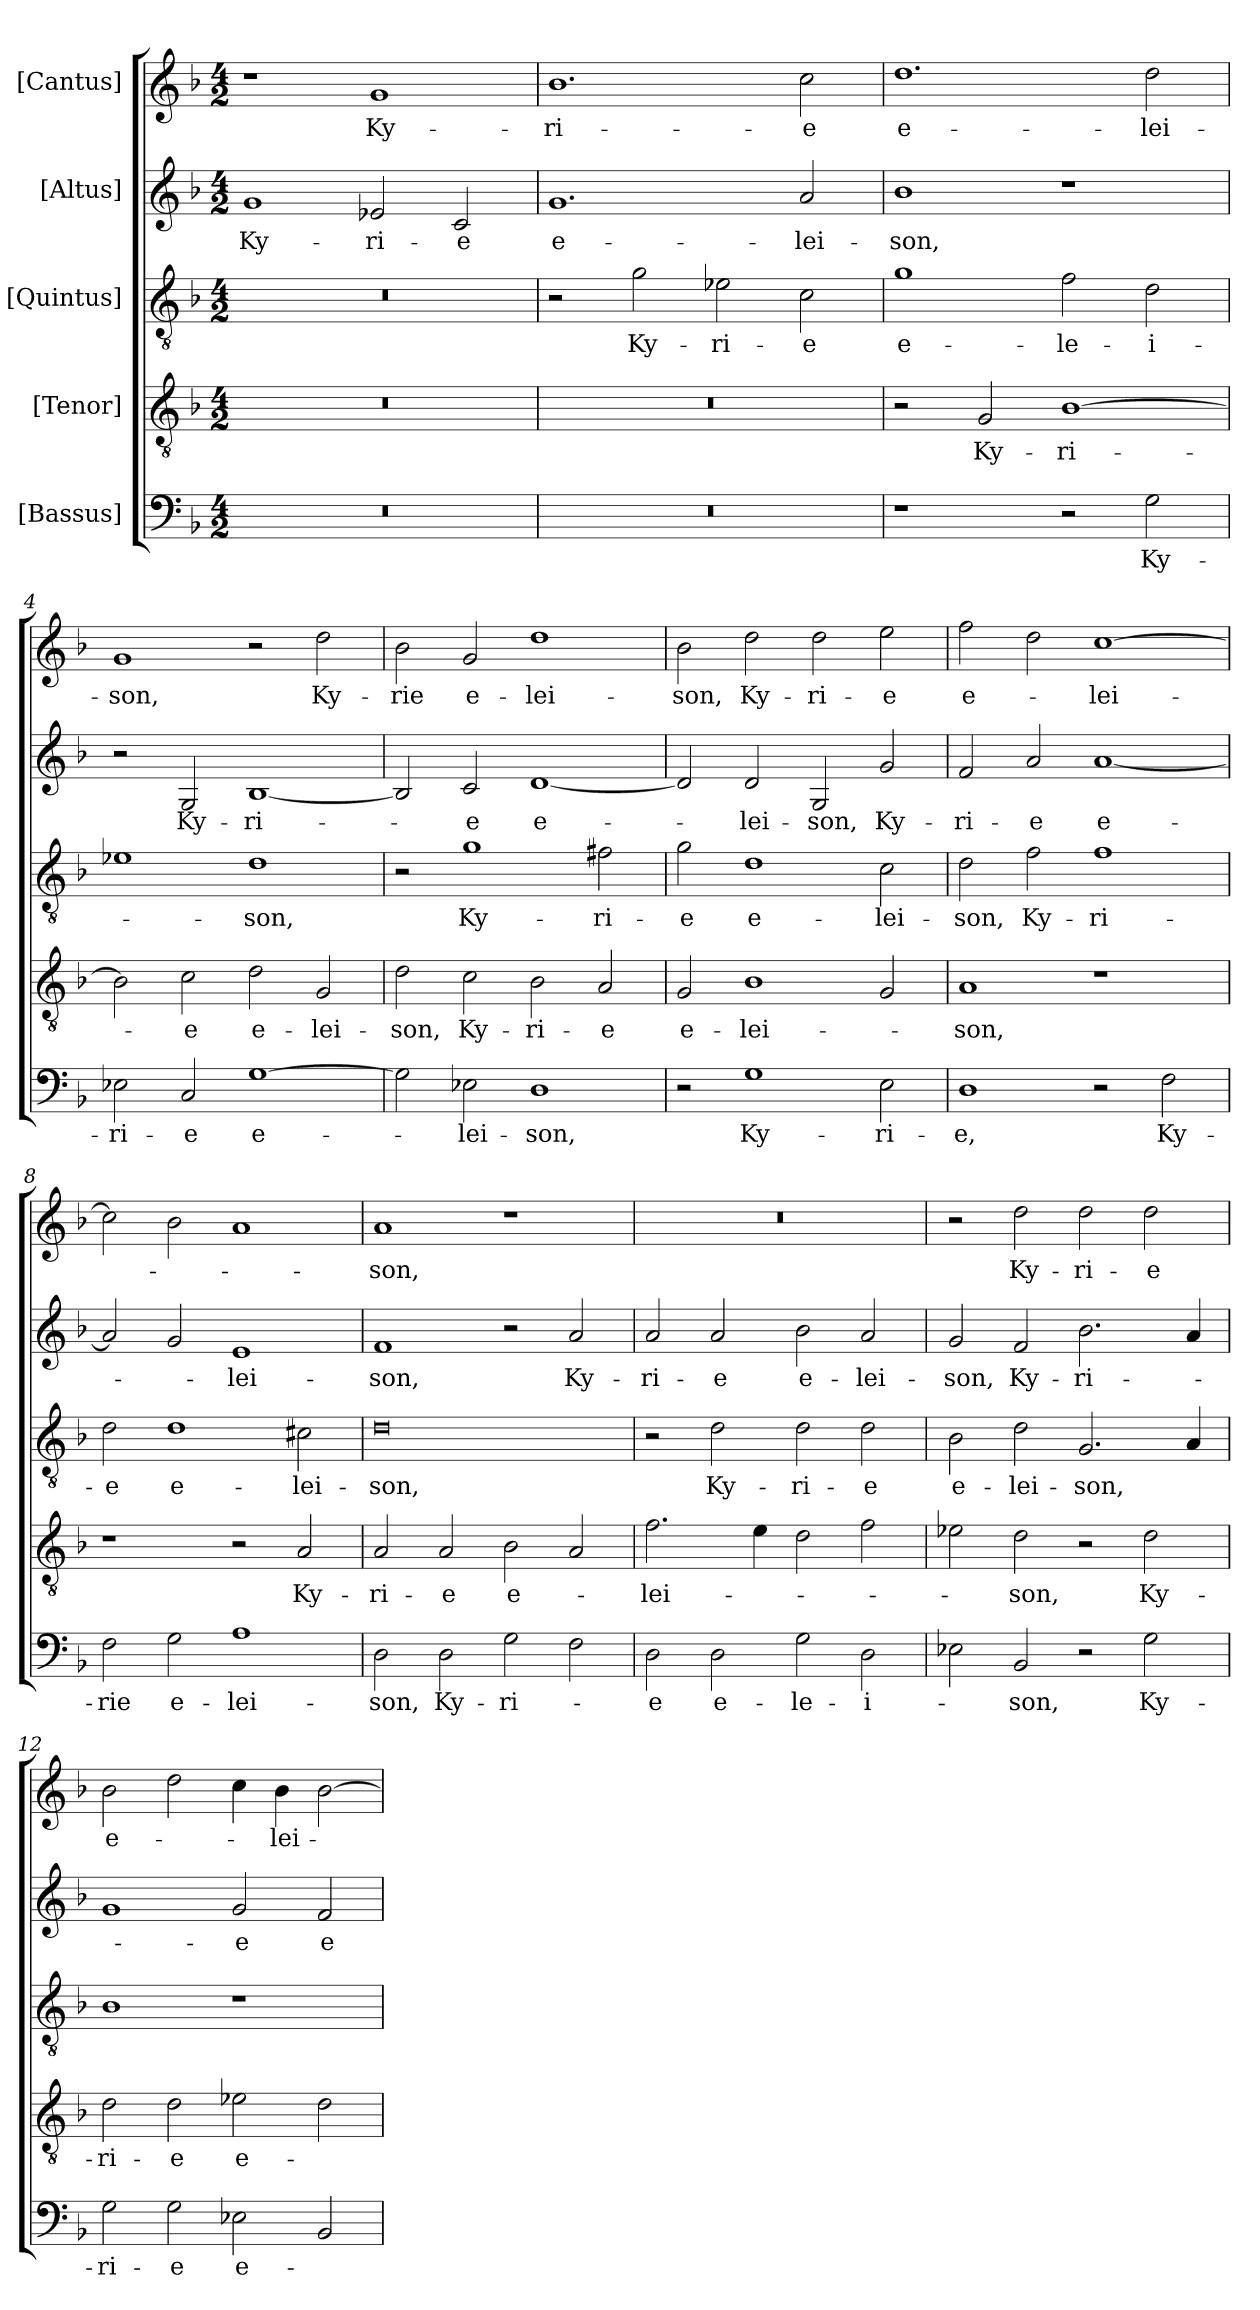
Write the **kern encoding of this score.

**kern	**text	**kern	**text	**kern	**text	**kern	**text	**kern	**text
*part5	*part5	*part4	*part4	*part3	*part3	*part2	*part2	*part1	*part1
*staff5	*staff5	*staff4	*staff4	*staff3	*staff3	*staff2	*staff2	*staff1	*staff1
*I"[Bassus]	*	*I"[Tenor]	*	*I"[Quintus]	*	*I"[Altus]	*	*I"[Cantus]	*
*clefF4	*	*clefGv2	*	*clefGv2	*	*clefG2	*	*clefG2	*
*k[b-]	*	*k[b-]	*	*k[b-]	*	*k[b-]	*	*k[b-]	*
*M4/2	*	*M4/2	*	*M4/2	*	*M4/2	*	*M4/2	*
=1	=1	=1	=1	=1	=1	=1	=1	=1	=1
0r	.	0r	.	0r	.	1g/	Ky-	1r	.
.	.	.	.	.	.	2e-X/	-ri-	1g/	Ky-
.	.	.	.	.	.	2c/	-e	.	.
=2	=2	=2	=2	=2	=2	=2	=2	=2	=2
0r	.	0r	.	2r	.	1.g/	e-	1.b-\	-ri-
.	.	.	.	2g\	Ky-	.	.	.	.
.	.	.	.	2e-X\	-ri-	.	.	.	.
.	.	.	.	2c\	-e	2a/	-lei-	2cc\	-e
=3	=3	=3	=3	=3	=3	=3	=3	=3	=3
1r	.	2r	.	1g\	e-	1b-\	-son,	1.dd\	e-
.	.	2G/	Ky-	.	.	.	.	.	.
2r	.	[1B-\	-ri-	2f\	-le-	1r	.	.	.
2G\	Ky-	.	.	2d\	-i-	.	.	2dd\	-lei-
=4	=4	=4	=4	=4	=4	=4	=4	=4	=4
2E-X\	-ri-	2B-\]	.	1e-X\	.	2r	.	1g/	-son,
2C/	-e	2c\	-e	.	.	2G/	Ky-	.	.
[1G\	e-	2d\	e-	1d\	-son,	[1B-/	-ri-	2r	.
.	.	2G/	-lei-	.	.	.	.	2dd\	Ky-
=5	=5	=5	=5	=5	=5	=5	=5	=5	=5
2G\]	.	2d\	-son,	2r	.	2B-/]	.	2b-\	-rie
2E-X\	-lei-	2c\	Ky-	1g\	Ky-	2c/	-e	2g/	e-
1D\	-son,	2B-\	-ri-	.	.	[1d/	e-	1dd\	-lei-
.	.	2A/	-e	2f#X\	-ri-	.	.	.	.
=6	=6	=6	=6	=6	=6	=6	=6	=6	=6
2r	.	2G/	e-	2g\	-e	2d/]	.	2b-\	-son,
1G\	Ky-	1B-\	-lei-	1d\	e-	2d/	-lei-	2dd\	Ky-
.	.	.	.	.	.	2G/	-son,	2dd\	-ri-
2E\	-ri-	2G/	.	2c\	-lei-	2g/	Ky-	2ee\	-e
=7	=7	=7	=7	=7	=7	=7	=7	=7	=7
1D\	-e,	1A/	-son,	2d\	-son,	2f/	-ri-	2ff\	e-
.	.	.	.	2f\	Ky-	2a/	-e	2dd\	.
2r	.	1r	.	1f\	-ri-	[1a/	e-	[1cc\	-lei-
2F\	Ky-	.	.	.	.	.	.	.	.
=8	=8	=8	=8	=8	=8	=8	=8	=8	=8
2F\	-rie	1r	.	2d\	-e	2a/]	.	2cc\]	.
2G\	e-	.	.	1d\	e-	2g/	.	2b-\	.
1A\	-lei-	2r	.	.	.	1e/	-lei-	1a/	.
.	.	2A/	Ky-	2c#X\	-lei-	.	.	.	.
=9	=9	=9	=9	=9	=9	=9	=9	=9	=9
2D\	-son,	2A/	-ri-	0d\	-son,	1f/	-son,	1a/	-son,
2D\	Ky-	2A/	-e	.	.	.	.	.	.
2G\	-ri-	2B-\	e-	.	.	2r	.	1r	.
2F\	.	2A/	.	.	.	2a/	Ky-	.	.
=10	=10	=10	=10	=10	=10	=10	=10	=10	=10
2D\	-e	2.f\	-lei-	2r	.	2a/	-ri-	0r	.
2D\	e-	.	.	2d\	Ky-	2a/	-e	.	.
.	.	4e\	.	.	.	.	.	.	.
2G\	-le-	2d\	.	2d\	-ri-	2b-\	e-	.	.
2D\	-i-	2f\	.	2d\	-e	2a/	-lei-	.	.
=11	=11	=11	=11	=11	=11	=11	=11	=11	=11
2E-X\	.	2e-X\	.	2B-\	e-	2g/	-son,	2r	.
2BB-/	-son,	2d\	-son,	2d\	-lei-	2f/	Ky-	2dd\	Ky-
2r	.	2r	.	2.G/	-son,	2.b-\	-ri-	2dd\	-ri-
2G\	Ky-	2d\	Ky-	.	.	.	.	2dd\	-e
.	.	.	.	4A/	.	4a/	.	.	.
=12	=12	=12	=12	=12	=12	=12	=12	=12	=12
2G\	ri-	2d\	-ri-	1B-\	.	1g/	.	2b-\	e-
2G\	-e	2d\	-e	.	.	.	.	2dd\	.
2E-X\	e-	2e-X\	e-	1r	.	2g/	-e	4cc\	.
.	.	.	.	.	.	.	.	4b-\	-lei-
2BB-/	.	2d\	.	.	.	2f/	e-	[2b-\	.
=	=	=	=	=	=	=	=	=	=
*-	*-	*-	*-	*-	*-	*-	*-	*-	*-
